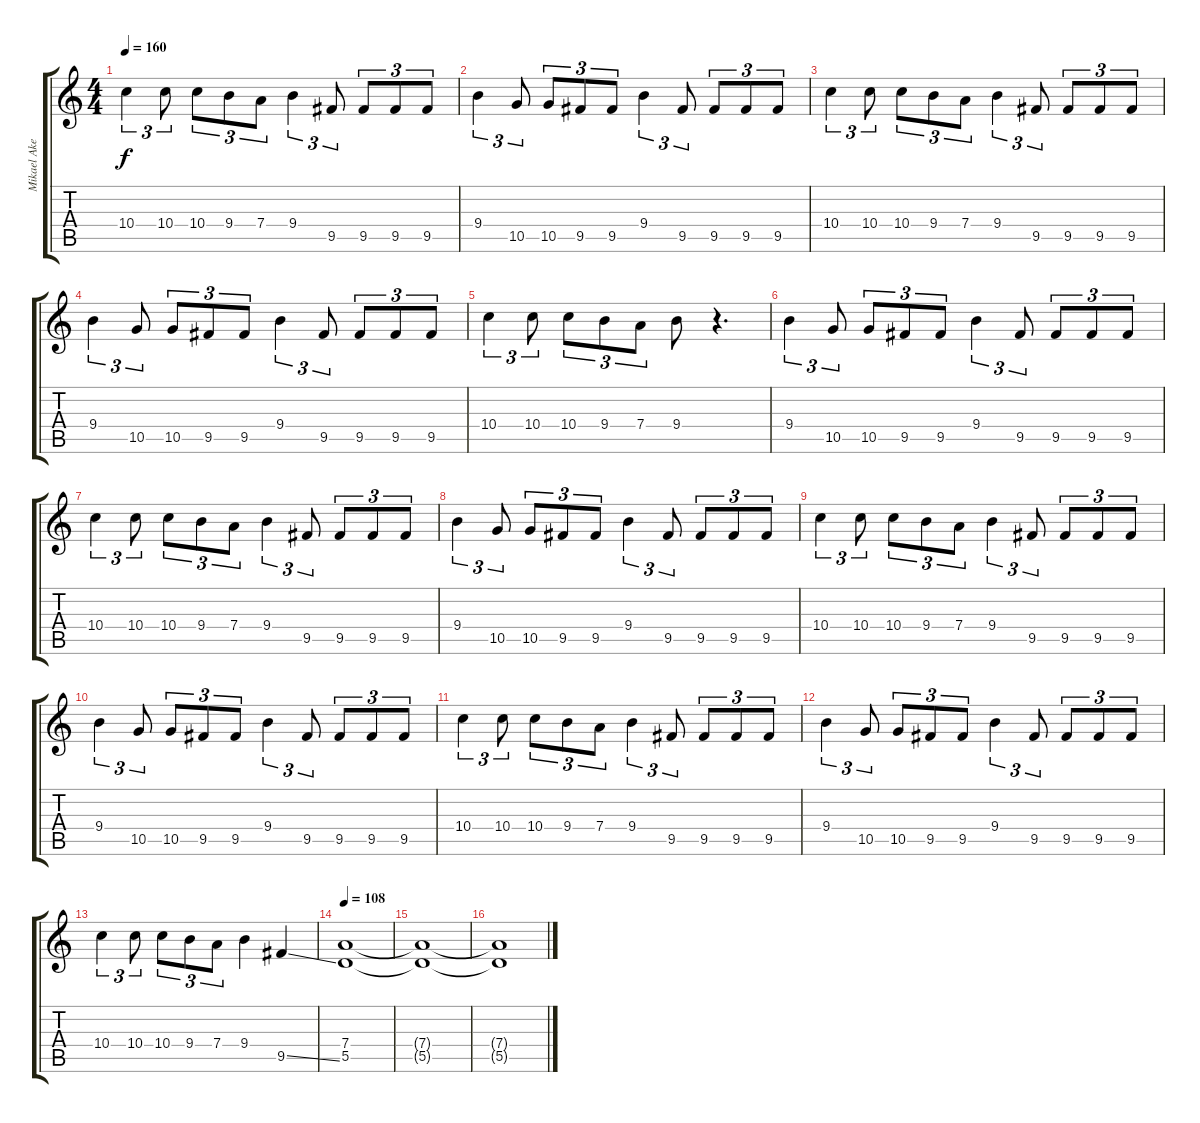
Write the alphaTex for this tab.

\track ("Mikael Akerfeldt" "Mikael Ake") {instrument distortionguitar}
\staff {score tabs}
\tuning (E4 B3 G3 D3 A2 E2) {hide}
\ts (4 4)
\tempo 160
\clef g2
\ks c
10.4.4{tu (3 2) dy f} 10.4.8{tu (3 2)} 10.4.8{tu (3 2)} 9.4.8{tu (3 2)} 7.4.8{tu (3 2)} 9.4.4{tu (3 2)} 9.5.8{tu (3 2)} 9.5.8{tu (3 2)} 9.5.8{tu (3 2)} 9.5.8{tu (3 2)} |
9.4.4{tu (3 2)} 10.5.8{tu (3 2)} 10.5.8{tu (3 2)} 9.5.8{tu (3 2)} 9.5.8{tu (3 2)} 9.4.4{tu (3 2)} 9.5.8{tu (3 2)} 9.5.8{tu (3 2)} 9.5.8{tu (3 2)} 9.5.8{tu (3 2)} |
10.4.4{tu (3 2)} 10.4.8{tu (3 2)} 10.4.8{tu (3 2)} 9.4.8{tu (3 2)} 7.4.8{tu (3 2)} 9.4.4{tu (3 2)} 9.5.8{tu (3 2)} 9.5.8{tu (3 2)} 9.5.8{tu (3 2)} 9.5.8{tu (3 2)} |
9.4.4{tu (3 2)} 10.5.8{tu (3 2)} 10.5.8{tu (3 2)} 9.5.8{tu (3 2)} 9.5.8{tu (3 2)} 9.4.4{tu (3 2)} 9.5.8{tu (3 2)} 9.5.8{tu (3 2)} 9.5.8{tu (3 2)} 9.5.8{tu (3 2)} |
10.4.4{tu (3 2)} 10.4.8{tu (3 2)} 10.4.8{tu (3 2)} 9.4.8{tu (3 2)} 7.4.8{tu (3 2)} 9.4.8 r.4{d} |
9.4.4{tu (3 2)} 10.5.8{tu (3 2)} 10.5.8{tu (3 2)} 9.5.8{tu (3 2)} 9.5.8{tu (3 2)} 9.4.4{tu (3 2)} 9.5.8{tu (3 2)} 9.5.8{tu (3 2)} 9.5.8{tu (3 2)} 9.5.8{tu (3 2)} |
10.4.4{tu (3 2)} 10.4.8{tu (3 2)} 10.4.8{tu (3 2)} 9.4.8{tu (3 2)} 7.4.8{tu (3 2)} 9.4.4{tu (3 2)} 9.5.8{tu (3 2)} 9.5.8{tu (3 2)} 9.5.8{tu (3 2)} 9.5.8{tu (3 2)} |
9.4.4{tu (3 2)} 10.5.8{tu (3 2)} 10.5.8{tu (3 2)} 9.5.8{tu (3 2)} 9.5.8{tu (3 2)} 9.4.4{tu (3 2)} 9.5.8{tu (3 2)} 9.5.8{tu (3 2)} 9.5.8{tu (3 2)} 9.5.8{tu (3 2)} |
10.4.4{tu (3 2)} 10.4.8{tu (3 2)} 10.4.8{tu (3 2)} 9.4.8{tu (3 2)} 7.4.8{tu (3 2)} 9.4.4{tu (3 2)} 9.5.8{tu (3 2)} 9.5.8{tu (3 2)} 9.5.8{tu (3 2)} 9.5.8{tu (3 2)} |
9.4.4{tu (3 2)} 10.5.8{tu (3 2)} 10.5.8{tu (3 2)} 9.5.8{tu (3 2)} 9.5.8{tu (3 2)} 9.4.4{tu (3 2)} 9.5.8{tu (3 2)} 9.5.8{tu (3 2)} 9.5.8{tu (3 2)} 9.5.8{tu (3 2)} |
10.4.4{tu (3 2)} 10.4.8{tu (3 2)} 10.4.8{tu (3 2)} 9.4.8{tu (3 2)} 7.4.8{tu (3 2)} 9.4.4{tu (3 2)} 9.5.8{tu (3 2)} 9.5.8{tu (3 2)} 9.5.8{tu (3 2)} 9.5.8{tu (3 2)} |
9.4.4{tu (3 2)} 10.5.8{tu (3 2)} 10.5.8{tu (3 2)} 9.5.8{tu (3 2)} 9.5.8{tu (3 2)} 9.4.4{tu (3 2)} 9.5.8{tu (3 2)} 9.5.8{tu (3 2)} 9.5.8{tu (3 2)} 9.5.8{tu (3 2)} |
10.4.4{tu (3 2)} 10.4.8{tu (3 2)} 10.4.8{tu (3 2)} 9.4.8{tu (3 2)} 7.4.8{tu (3 2)} 9.4.4 9.5{ss}.4 |
\tempo 108
(7.4 5.5).1{volume 0} |
(7.4{t} 5.5{t}).1 |
(7.4{t} 5.5{t}).1
